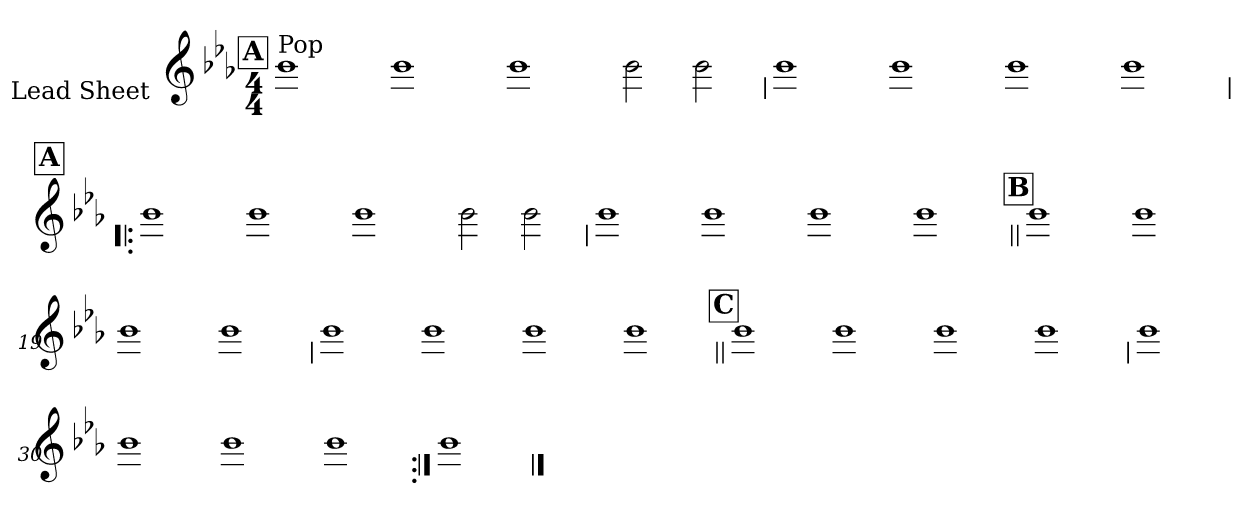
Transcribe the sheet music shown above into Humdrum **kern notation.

**kern
*part1
*staff1
*I"Lead Sheet
*stria0
*clefG2
*k[b-e-a-]
*c:
*M4/4
!!LO:REH:place=s1:a:t=A
=1||
!LO:TX:a:t=Pop
1b-
=2-
1b-
=3-
1b-
=4-
2b-
2b-
!!LO:LB:g=z
=5
1b-
=6-
1b-
=7-
1b-
=8-
1b-
!!LO:LB:g=z
!!LO:REH:place=s1:a:t=A
=9!|:
1b-
=10-
1b-
=11-
1b-
=12-
2b-
2b-
!!LO:LB:g=z
=13
1b-
=14-
1b-
=15-
1b-
=16-
1b-
!!LO:LB:g=z
!!LO:REH:place=s1:a:t=B
=17||
1b-
=18-
1b-
=19-
1b-
=20-
1b-
!!LO:LB:g=z
=21
1b-
=22-
1b-
=23-
1b-
=24-
1b-
!!LO:LB:g=z
!!LO:REH:place=s1:a:t=C
=25||
1b-
=26-
1b-
=27-
1b-
=28-
1b-
!!LO:LB:g=z
=29
1b-
=30-
1b-
=31-
1b-
=32-
1b-
!!LO:LB:g=z
=33:|!
1b-
==
*-
